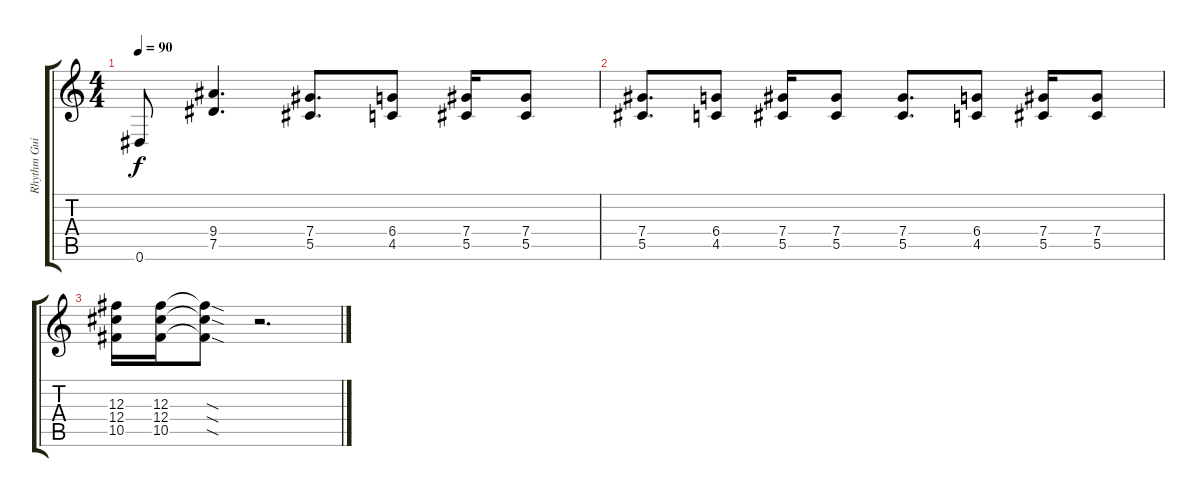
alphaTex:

\track ("Rhythm Guitar" "Rhythm Gui") {instrument distortionguitar}
\staff {score tabs}
\tuning (Eb4 Bb3 Gb3 Db3 Ab2 Eb2) {hide}
\ts (4 4)
\tempo 90
\clef g2
\ks c
0.6.8{dy f} (9.4 7.5).4{d} (7.4 5.5).8{d} (6.4 4.5).8 (7.4 5.5).16 (7.4 5.5).8 |
(7.4 5.5).8{d} (6.4 4.5).8 (7.4 5.5).16 (7.4 5.5).8 (7.4 5.5).8{d} (6.4 4.5).8 (7.4 5.5).16 (7.4 5.5).8 |
(12.3 12.4 10.5).16 (12.3 12.4 10.5).16 (12.3{sod t} 12.4{sod t} 10.5{sod t}).8 r.2{d}
